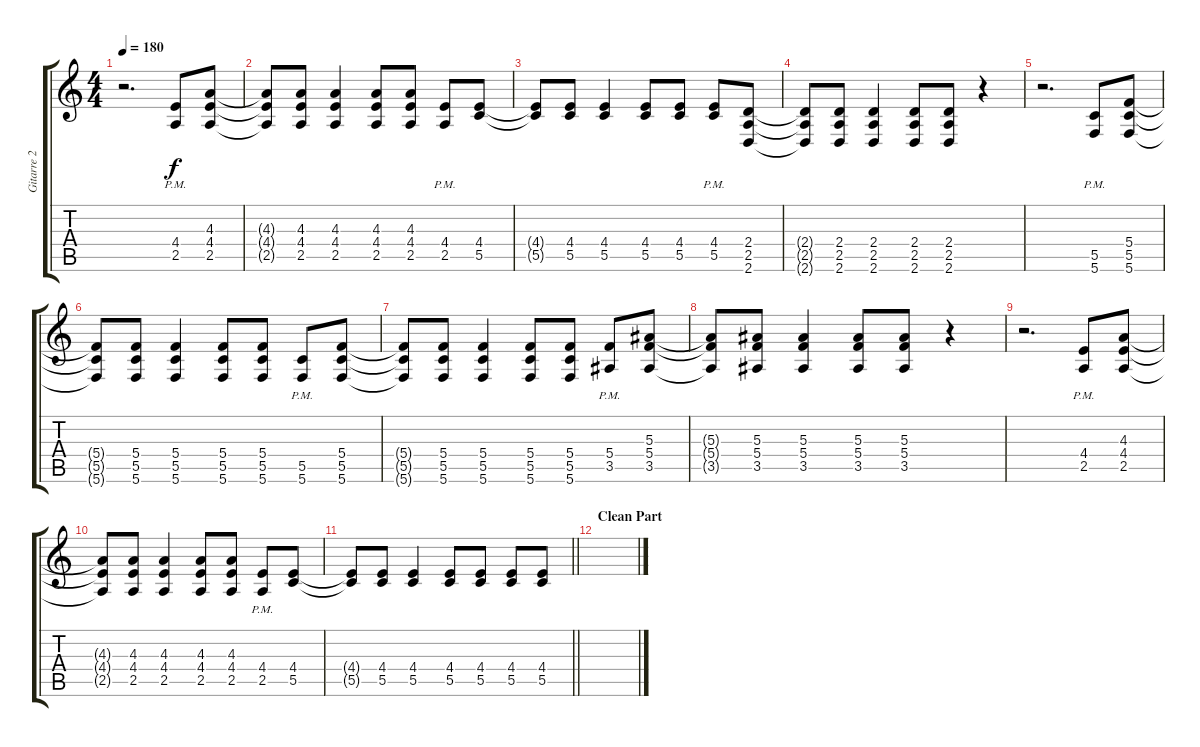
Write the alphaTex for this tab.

\track ("Gitarre 2" "Gitarre 2") {instrument overdrivenguitar}
\staff {score tabs}
\tuning (D4 A3 F3 C3 G2 C2) {hide}
\ts (4 4)
\tempo 180
\clef g2
\ks c
r.2{d dy f} (4.4{pm} 2.5{pm}).8 (4.3 4.4 2.5).8 |
(4.3{t} 4.4{t} 2.5{t}).8 (4.3 4.4 2.5).8 (4.3 4.4 2.5).4 (4.3 4.4 2.5).8 (4.3 4.4 2.5).8 (4.4{pm} 2.5{pm}).8 (4.4 5.5).8 |
(4.4{t} 5.5{t}).8 (4.4 5.5).8 (4.4 5.5).4 (4.4 5.5).8 (4.4 5.5).8 (4.4{pm} 5.5{pm}).8 (2.4 2.5 2.6).8 |
(2.4{t} 2.5{t} 2.6{t}).8 (2.4 2.5 2.6).8 (2.4 2.5 2.6).4 (2.4 2.5 2.6).8 (2.4 2.5 2.6).8 r.4 |
r.2{d} (5.5{pm} 5.6{pm}).8 (5.4 5.5 5.6).8 |
(5.4{t} 5.5{t} 5.6{t}).8 (5.4 5.5 5.6).8 (5.4 5.5 5.6).4 (5.4 5.5 5.6).8 (5.4 5.5 5.6).8 (5.5{pm} 5.6{pm}).8 (5.4 5.5 5.6).8 |
(5.4{t} 5.5{t} 5.6{t}).8 (5.4 5.5 5.6).8 (5.4 5.5 5.6).4 (5.4 5.5 5.6).8 (5.4 5.5 5.6).8 (5.4{pm} 3.5{pm}).8 (5.3 5.4 3.5).8 |
(5.3{t} 5.4{t} 3.5{t}).8 (5.3 5.4 3.5).8 (5.3 5.4 3.5).4 (5.3 5.4 3.5).8 (5.3 5.4 3.5).8 r.4 |
r.2{d} (4.4{pm} 2.5{pm}).8 (4.3 4.4 2.5).8 |
(4.3{t} 4.4{t} 2.5{t}).8 (4.3 4.4 2.5).8 (4.3 4.4 2.5).4 (4.3 4.4 2.5).8 (4.3 4.4 2.5).8 (4.4{pm} 2.5{pm}).8 (4.4 5.5).8 |
\barLineRight lightlight
(4.4{t} 5.5{t}).8 (4.4 5.5).8 (4.4 5.5).4 (4.4 5.5).8 (4.4 5.5).8 (4.4 5.5).8 (4.4 5.5).8 |
\section ("" "Clean Part")
